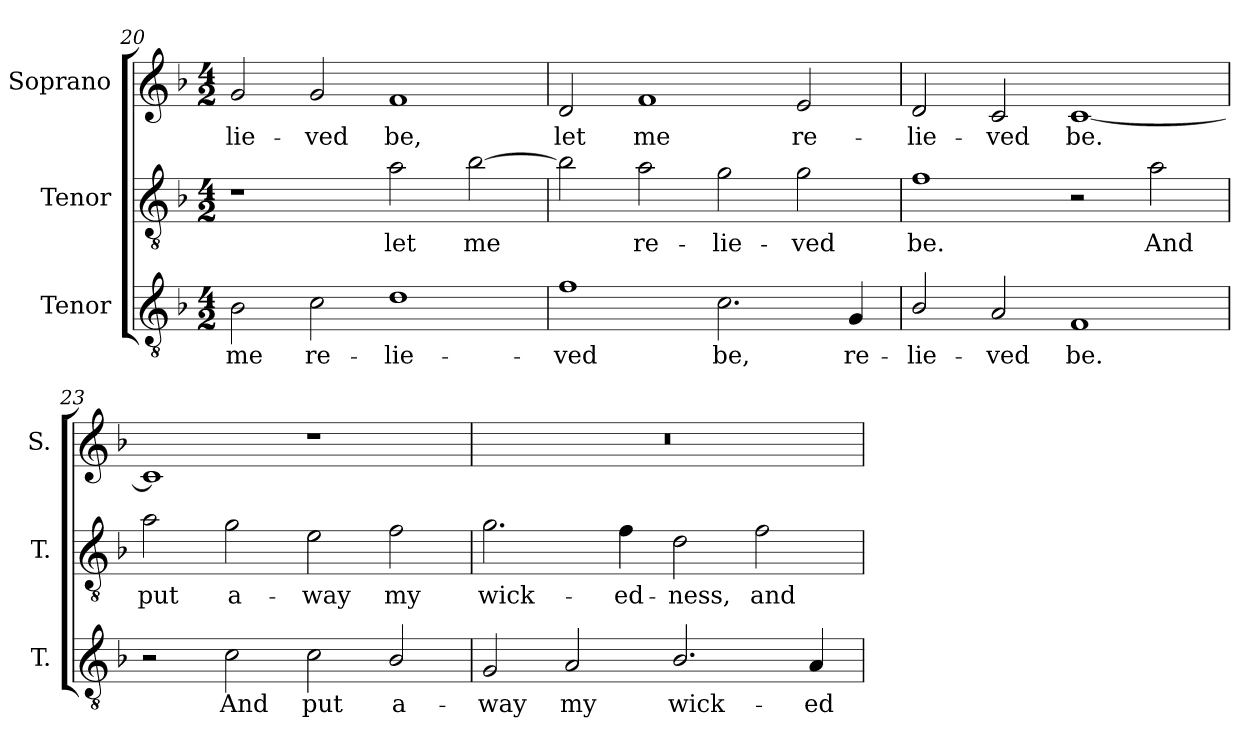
**kern	**text	**kern	**text	**kern	**text
*part3	*part3	*part2	*part2	*part1	*part1
*staff3	*staff3	*staff2	*staff2	*staff1	*staff1
*I"Tenor	*	*I"Tenor	*	*I"Soprano	*
*I'T.	*	*I'T.	*	*I'S.	*
!!LO:LB:g=z
*clefGv2	*	*clefGv2	*	*clefG2	*
*ITrd7c12	*	*ITrd7c12	*	*	*
*k[b-]	*	*k[b-]	*	*k[b-]	*
*F:	*	*F:	*	*F:	*
*M4/2	*	*M4/2	*	*M4/2	*
=20	=20	=20	=20	=20	=20
!	!LO:LY:b:color=#000000	!	!	!	!
!	!	!	!	!	!LO:LY:b:color=#000000
2BB-i\	me	1r	.	2gi/	-lie-
!	!LO:LY:b:color=#000000	!	!	!	!
!	!	!	!	!	!LO:LY:b:color=#000000
2Ci\	re-	.	.	2gi/	-ved
!	!LO:LY:b:color=#000000	!	!	!	!
!	!	!	!LO:LY:b:color=#000000	!	!
!	!	!	!	!	!LO:LY:b:color=#000000
1Di	-lie-	2Ai\	let	1fi	be,
!	!	!	!LO:LY:b:color=#000000	!	!
.	.	[2B-i\	me	.	.
=21	=21	=21	=21	=21	=21
!	!LO:LY:b:color=#000000	!	!	!	!
!	!	!	!	!	!LO:LY:b:color=#000000
1Fi	-ved	2B-i\]	.	2di/	let
!	!	!	!LO:LY:b:color=#000000	!	!
!	!	!	!	!	!LO:LY:b:color=#000000
.	.	2Ai\	re-	1fi	me
!	!LO:LY:b:color=#000000	!	!	!	!
!	!	!	!LO:LY:b:color=#000000	!	!
2.Ci\	be,	2Gi\	-lie-	.	.
!	!	!	!LO:LY:b:color=#000000	!	!
!	!	!	!	!	!LO:LY:b:color=#000000
.	.	2Gi\	-ved	2ei/	re-
!	!LO:LY:b:color=#000000	!	!	!	!
4GGi/	re-	.	.	.	.
=22	=22	=22	=22	=22	=22
!	!LO:LY:b:color=#000000	!	!	!	!
!	!	!	!LO:LY:b:color=#000000	!	!
!	!	!	!	!	!LO:LY:b:color=#000000
2BB-i/	-lie-	1Fi	be.	2di/	-lie-
!	!LO:LY:b:color=#000000	!	!	!	!
!	!	!	!	!	!LO:LY:b:color=#000000
2AAi/	-ved	.	.	2ci/	-ved
!	!LO:LY:b:color=#000000	!	!	!	!
!	!	!	!	!	!LO:LY:b:color=#000000
1FFi	be.	2r	.	[1ci	be.
!	!	!	!LO:LY:b:color=#000000	!	!
.	.	2Ai\	And	.	.
=23	=23	=23	=23	=23	=23
!	!	!	!LO:LY:b:color=#000000	!	!
2r	.	2Ai\	put	1ci]	.
!	!LO:LY:b:color=#000000	!	!	!	!
!	!	!	!LO:LY:b:color=#000000	!	!
2Ci\	And	2Gi\	a-	.	.
!	!LO:LY:b:color=#000000	!	!	!	!
!	!	!	!LO:LY:b:color=#000000	!	!
2Ci\	put	2Ei\	-way	1r	.
!	!LO:LY:b:color=#000000	!	!	!	!
!	!	!	!LO:LY:b:color=#000000	!	!
2BB-i/	a-	2Fi\	my	.	.
=24	=24	=24	=24	=24	=24
!	!LO:LY:b:color=#000000	!	!	!	!
!	!	!	!LO:LY:b:color=#000000	!LO:N:vis=1	!
2GGi/	-way	2.Gi\	wick-	0r	.
!	!LO:LY:b:color=#000000	!	!	!	!
2AAi/	my	.	.	.	.
!	!	!	!LO:LY:b:color=#000000	!	!
.	.	4Fi\	-ed-	.	.
!	!LO:LY:b:color=#000000	!	!	!	!
!	!	!	!LO:LY:b:color=#000000	!	!
2.BB-i/	wick-	2Di\	-ness,	.	.
!	!	!	!LO:LY:b:color=#000000	!	!
.	.	2Fi\	and	.	.
!	!LO:LY:b:color=#000000	!	!	!	!
4AAi/	-ed-	.	.	.	.
=	=	=	=	=	=
*-	*-	*-	*-	*-	*-
